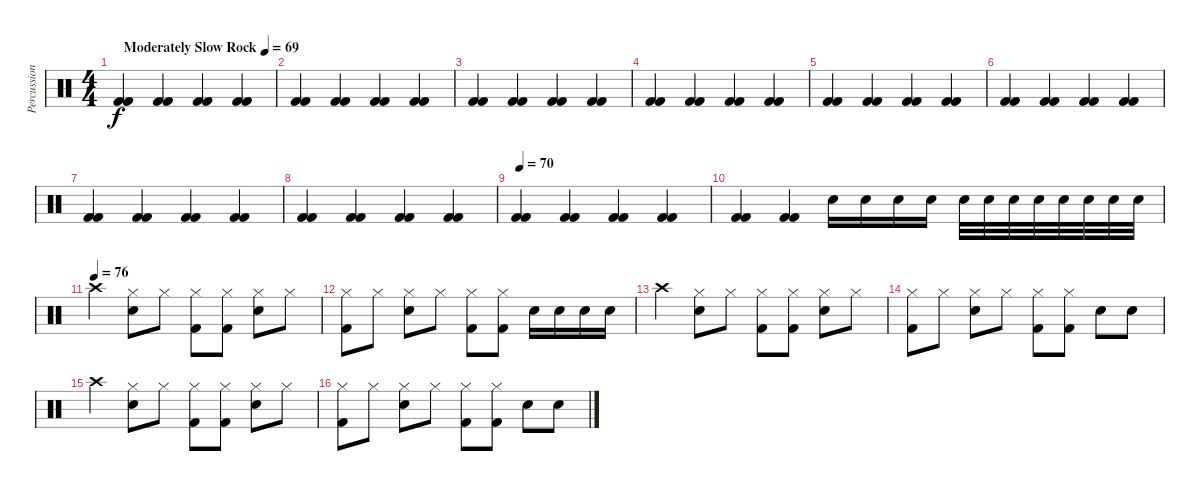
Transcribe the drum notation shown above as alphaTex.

\track ("Percussion" "Percussion") {instrument percussion}
\staff {score}
\articulation defaults
\ts (4 4)
\tempo (69 "Moderately Slow Rock")
\clef neutral
\ks c
("Kick (hit) 2" "Kick (hit) 2").4{dy f} ("Kick (hit) 2" "Kick (hit) 2").4 ("Kick (hit) 2" "Kick (hit) 2").4 ("Kick (hit) 2" "Kick (hit) 2").4 |
("Kick (hit) 2" "Kick (hit) 2").4 ("Kick (hit) 2" "Kick (hit) 2").4 ("Kick (hit) 2" "Kick (hit) 2").4 ("Kick (hit) 2" "Kick (hit) 2").4 |
("Kick (hit) 2" "Kick (hit) 2").4 ("Kick (hit) 2" "Kick (hit) 2").4 ("Kick (hit) 2" "Kick (hit) 2").4 ("Kick (hit) 2" "Kick (hit) 2").4 |
("Kick (hit) 2" "Kick (hit) 2").4 ("Kick (hit) 2" "Kick (hit) 2").4 ("Kick (hit) 2" "Kick (hit) 2").4 ("Kick (hit) 2" "Kick (hit) 2").4 |
("Kick (hit) 2" "Kick (hit) 2").4 ("Kick (hit) 2" "Kick (hit) 2").4 ("Kick (hit) 2" "Kick (hit) 2").4 ("Kick (hit) 2" "Kick (hit) 2").4 |
("Kick (hit) 2" "Kick (hit) 2").4 ("Kick (hit) 2" "Kick (hit) 2").4 ("Kick (hit) 2" "Kick (hit) 2").4 ("Kick (hit) 2" "Kick (hit) 2").4 |
("Kick (hit) 2" "Kick (hit) 2").4 ("Kick (hit) 2" "Kick (hit) 2").4 ("Kick (hit) 2" "Kick (hit) 2").4 ("Kick (hit) 2" "Kick (hit) 2").4 |
("Kick (hit) 2" "Kick (hit) 2").4 ("Kick (hit) 2" "Kick (hit) 2").4 ("Kick (hit) 2" "Kick (hit) 2").4 ("Kick (hit) 2" "Kick (hit) 2").4 |
\tempo 70
("Kick (hit) 2" "Kick (hit) 2").4 ("Kick (hit) 2" "Kick (hit) 2").4 ("Kick (hit) 2" "Kick (hit) 2").4 ("Kick (hit) 2" "Kick (hit) 2").4 |
("Kick (hit) 2" "Kick (hit) 2").4 ("Kick (hit) 2" "Kick (hit) 2").4 "Snare (hit) 2".16 "Snare (hit) 2".16 "Snare (hit) 2".16 "Snare (hit) 2".16 "Snare (hit) 2".32 "Snare (hit) 2".32 "Snare (hit) 2".32 "Snare (hit) 2".32 "Snare (hit) 2".32 "Snare (hit) 2".32 "Snare (hit) 2".32 "Snare (hit) 2".32 |
\tempo (76)
"Crash high (hit)".4 ("Snare (hit) 2" "Hi-Hat (closed)").8 "Hi-Hat (closed)".8 ("Kick (hit) 2" "Hi-Hat (closed)").8 ("Kick (hit) 2" "Hi-Hat (closed)").8 ("Snare (hit) 2" "Hi-Hat (closed)").8 "Hi-Hat (closed)".8 |
("Kick (hit) 2" "Hi-Hat (closed)").8 "Hi-Hat (closed)".8 ("Snare (hit) 2" "Hi-Hat (closed)").8 "Hi-Hat (closed)".8 ("Kick (hit) 2" "Hi-Hat (closed)").8 ("Kick (hit) 2" "Hi-Hat (closed)").8 "Snare (hit) 2".16 "Snare (hit) 2".16 "Snare (hit) 2".16 "Snare (hit) 2".16 |
"Crash high (hit)".4 ("Snare (hit) 2" "Hi-Hat (closed)").8 "Hi-Hat (closed)".8 ("Kick (hit) 2" "Hi-Hat (closed)").8 ("Kick (hit) 2" "Hi-Hat (closed)").8 ("Snare (hit) 2" "Hi-Hat (closed)").8 "Hi-Hat (closed)".8 |
("Kick (hit) 2" "Hi-Hat (closed)").8 "Hi-Hat (closed)".8 ("Snare (hit) 2" "Hi-Hat (closed)").8 "Hi-Hat (closed)".8 ("Kick (hit) 2" "Hi-Hat (closed)").8 ("Kick (hit) 2" "Hi-Hat (closed)").8 "Snare (hit) 2".8 "Snare (hit) 2".8 |
"Crash high (hit)".4 ("Snare (hit) 2" "Hi-Hat (closed)").8 "Hi-Hat (closed)".8 ("Kick (hit) 2" "Hi-Hat (closed)").8 ("Kick (hit) 2" "Hi-Hat (closed)").8 ("Snare (hit) 2" "Hi-Hat (closed)").8 "Hi-Hat (closed)".8 |
("Kick (hit) 2" "Hi-Hat (closed)").8 "Hi-Hat (closed)".8 ("Snare (hit) 2" "Hi-Hat (closed)").8 "Hi-Hat (closed)".8 ("Kick (hit) 2" "Hi-Hat (closed)").8 ("Kick (hit) 2" "Hi-Hat (closed)").8 "Snare (hit) 2".8 "Snare (hit) 2".8
